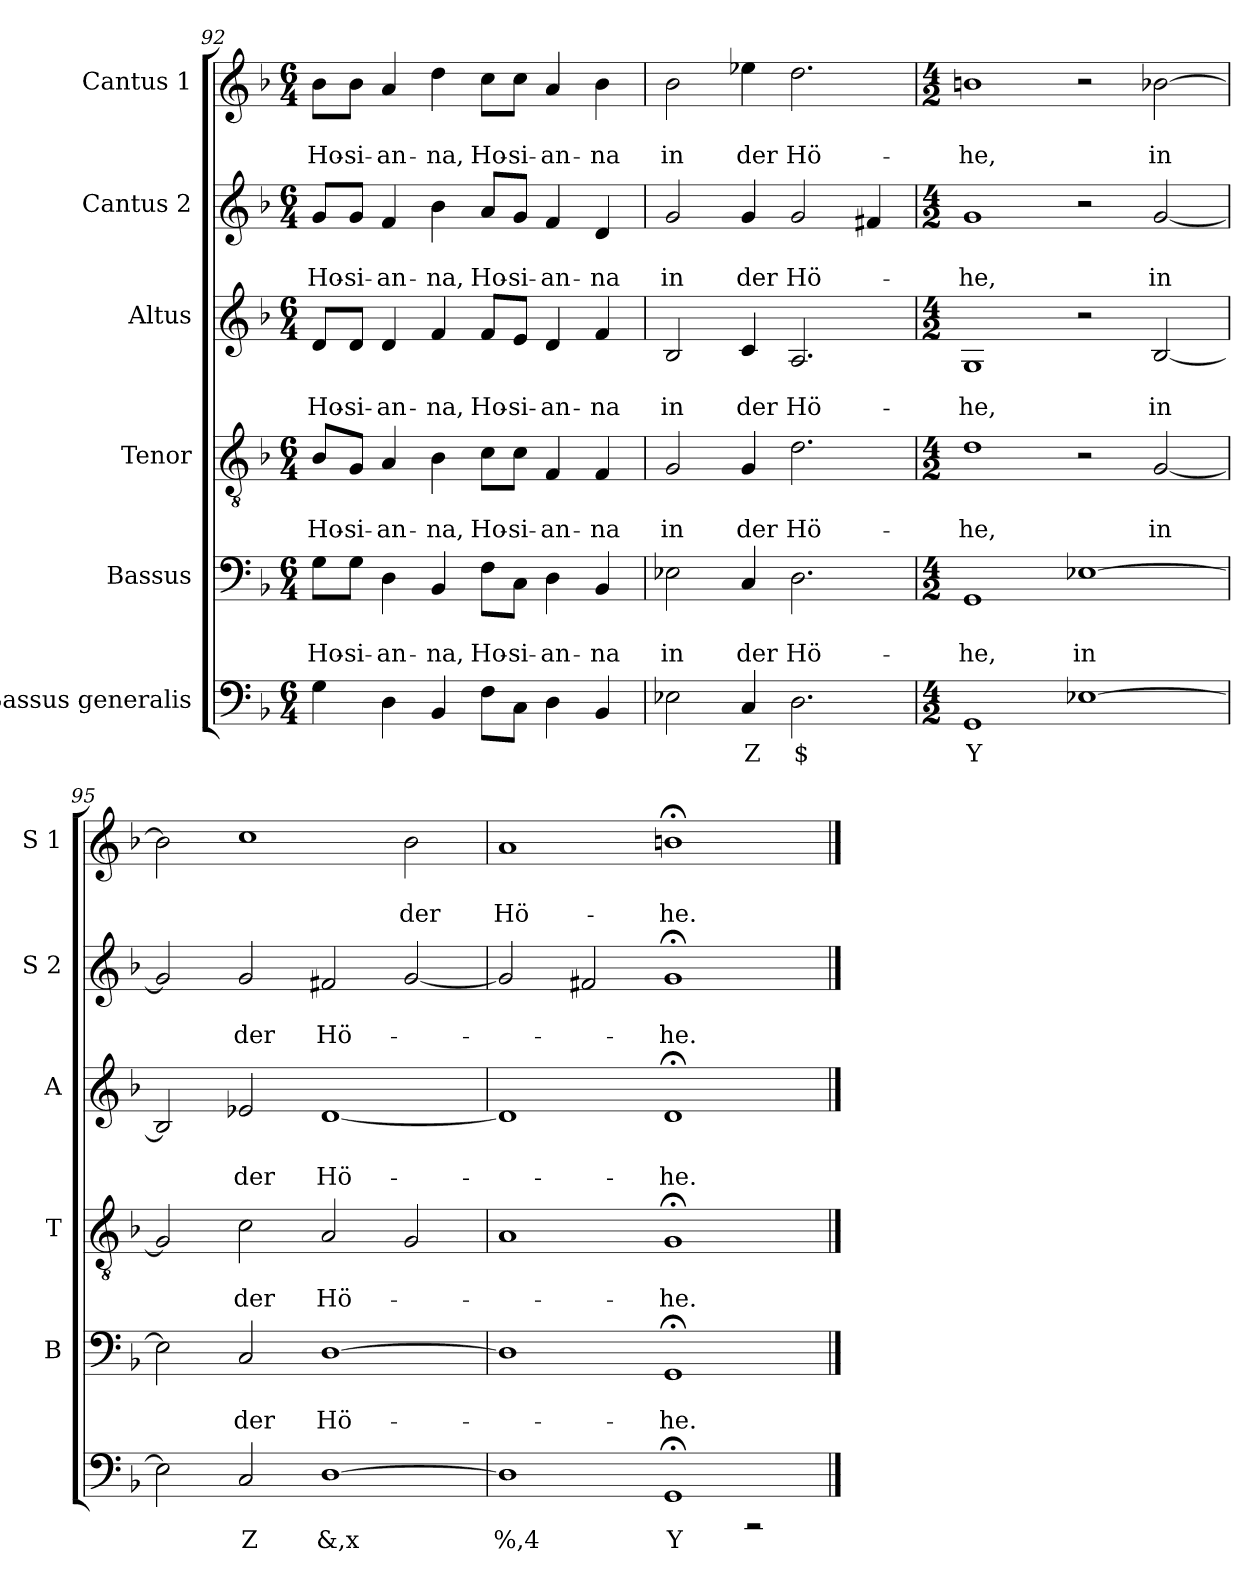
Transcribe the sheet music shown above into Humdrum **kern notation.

**kern	**text	**kern	**text	**text	**kern	**text	**text	**kern	**text	**text	**kern	**text	**text	**kern	**text	**text
*part6	*part6	*part5	*part5	*part5	*part4	*part4	*part4	*part3	*part3	*part3	*part2	*part2	*part2	*part1	*part1	*part1
*staff6	*staff6	*staff5	*staff5	*staff5	*staff4	*staff4	*staff4	*staff3	*staff3	*staff3	*staff2	*staff2	*staff2	*staff1	*staff1	*staff1
*I"Bassus generalis	*	*I"Bassus	*	*	*I"Tenor	*	*	*I"Altus	*	*	*I"Cantus 2	*	*	*I"Cantus 1	*	*
*	*	*I'B	*	*	*I'T	*	*	*I'A	*	*	*I'S 2	*	*	*I'S 1	*	*
!!LO:PB:g=z
*clefF4	*	*clefF4	*	*	*clefGv2	*	*	*clefG2	*	*	*clefG2	*	*	*clefG2	*	*
*k[b-]	*	*k[b-]	*	*	*k[b-]	*	*	*k[b-]	*	*	*k[b-]	*	*	*k[b-]	*	*
*F:	*	*F:	*	*	*F:	*	*	*F:	*	*	*F:	*	*	*F:	*	*
*M6/4	*	*M6/4	*	*	*M6/4	*	*	*M6/4	*	*	*M6/4	*	*	*M6/4	*	*
=92	=92	=92	=92	=92	=92	=92	=92	=92	=92	=92	=92	=92	=92	=92	=92	=92
!	!	!	!	!LO:LY:b	!	!	!LO:LY:b	!	!	!LO:LY:b	!	!	!LO:LY:b	!	!	!LO:LY:b
4G\	.	8G\L	.	Ho-	8B-/L	.	-Ho-	8d/L	.	Ho-	8g/L	.	Ho-	8b-\L	.	Ho-
!	!	!	!	!LO:LY:b	!	!	!LO:LY:b	!	!	!LO:LY:b	!	!	!LO:LY:b	!	!	!LO:LY:b
.	.	8G\J	.	-si-	8G/J	.	-si-	8d/J	.	-si-	8g/J	.	-si-	8b-\J	.	-si-
!	!	!	!	!LO:LY:b	!	!	!LO:LY:b	!	!	!LO:LY:b	!	!	!LO:LY:b	!	!	!LO:LY:b
4D\	.	4D\	.	-an-	4A/	.	-an-	4d/	.	-an-	4f/	.	-an-	4a/	.	-an-
!	!	!	!	!LO:LY:b	!	!	!LO:LY:b	!	!	!LO:LY:b	!	!	!LO:LY:b	!	!	!LO:LY:b
4BB-/	.	4BB-/	.	-na,	4B-\	.	na,	4f/	.	-na,	4b-\	.	-na,	4dd\	.	-na,
!	!	!	!	!LO:LY:b	!	!	!LO:LY:b	!	!	!LO:LY:b	!	!	!LO:LY:b	!	!	!LO:LY:b
8F\L	.	8F\L	.	Ho-	8c\L	.	-Ho-	8f/L	.	Ho-	8a/L	.	Ho-	8cc\L	.	Ho-
!	!	!	!	!LO:LY:b	!	!	!LO:LY:b	!	!	!LO:LY:b	!	!	!LO:LY:b	!	!	!LO:LY:b
8C\J	.	8C\J	.	-si-	8c\J	.	-si-	8e/J	.	-si-	8g/J	.	-si-	8cc\J	.	-si-
!	!	!	!	!LO:LY:b	!	!	!LO:LY:b	!	!	!LO:LY:b	!	!	!LO:LY:b	!	!	!LO:LY:b
4D\	.	4D\	.	-an-	4F/	.	-an-	4d/	.	-an-	4f/	.	-an-	4a/	.	-an-
!	!	!	!	!LO:LY:b	!	!	!LO:LY:b	!	!	!LO:LY:b	!	!	!LO:LY:b	!	!	!LO:LY:b
4BB-/	.	4BB-/	.	-na	4F/	.	na	4f/	.	-na	4d/	.	-na	4b-\	.	-na
=93	=93	=93	=93	=93	=93	=93	=93	=93	=93	=93	=93	=93	=93	=93	=93	=93
*^	*	*	*	*	*	*	*	*	*	*	*	*	*	*	*	*
!	!	!	!	!	!LO:LY:b	!	!	!LO:LY:b	!	!	!LO:LY:b	!	!	!LO:LY:b	!	!	!LO:LY:b
2E-X\	2ryy	.	2E-X\	.	in	2G/	.	in	2B-/	.	in	2g/	.	in	2b-\	.	in
!	!	!LO:LY:b	!	!	!LO:LY:b	!	!	!LO:LY:b	!	!	!LO:LY:b	!	!	!LO:LY:b	!	!	!LO:LY:b
4C/	4ryy	Z	4C/	.	der	4G/	.	der	4c/	.	der	4g/	.	der	4ee-X\	.	der
!	!	!LO:LY:b	!	!	!LO:LY:b	!	!	!LO:LY:b	!	!	!LO:LY:b	!	!	!LO:LY:b	!	!	!LO:LY:b
2.D\	2ryy	$	2.D\	.	Hö-	2.d\	.	-Hö-	2.A/	.	Hö-	2g/	.	Hö-	2.dd\	.	Hö-
!	!	!LO:LY:b	!	!	!	!	!	!	!	!	!	!	!	!	!	!	!
.	4ryy	X	.	.	.	.	.	.	.	.	.	4f#X/	.	.	.	.	.
*v	*v	*	*	*	*	*	*	*	*	*	*	*	*	*	*	*	*
=94	=94	=94	=94	=94	=94	=94	=94	=94	=94	=94	=94	=94	=94	=94	=94	=94
*M4/2	*	*M4/2	*	*	*M4/2	*	*	*M4/2	*	*	*M4/2	*	*	*M4/2	*	*
*^	*	*	*	*	*	*	*	*	*	*	*	*	*	*	*	*
!	!	!LO:LY:b	!	!	!LO:LY:b	!	!	!LO:LY:b	!	!	!LO:LY:b	!	!	!LO:LY:b	!	!	!LO:LY:b
*v	*v	*	*	*	*	*	*	*	*	*	*	*	*	*	*	*	*
1GG	Y	1GG	.	-he,	1d	.	-he,	1G	.	-he,	1g	.	-he,	1bn	.	-he,
!	!	!	!	!LO:LY:b	!	!	!	!	!	!	!	!	!	!	!	!
[1E-X	.	[1E-X	.	in	2r	.	.	2r	.	.	2r	.	.	2r	.	.
!	!	!	!	!	!	!	!LO:LY:b	!	!	!LO:LY:b	!	!	!LO:LY:b	!	!	!LO:LY:b
.	.	.	.	.	[2G/	.	in	[2B-/	.	in	[2g/	.	in	[2b-X\	.	in
!!LO:LB:g=z
=95	=95	=95	=95	=95	=95	=95	=95	=95	=95	=95	=95	=95	=95	=95	=95	=95
*^	*	*	*	*	*	*	*	*	*	*	*	*	*	*	*	*
2E-\]	2ryy	.	2E-\]	.	.	2G/]	.	.	2B-/]	.	.	2g/]	.	.	2b-\]	.	.
!	!	!LO:LY:b	!	!	!LO:LY:b	!	!	!LO:LY:b	!	!	!LO:LY:b	!	!	!LO:LY:b	!	!	!
2C/	2ryy	Z	2C/	.	der	2c\	.	der	2e-X/	.	der	2g/	.	der	1cc	.	.
!	!	!LO:LY:b	!	!	!LO:LY:b	!	!	!LO:LY:b	!	!	!LO:LY:b	!	!	!LO:LY:b	!	!	!
[1D	2ryy	&,x	[1D	.	Hö-	2A/	.	Hö-	[1d	.	Hö-	2f#X/	.	Hö-	.	.	.
!	!	!LO:LY:b	!	!	!	!	!	!	!	!	!	!	!	!	!	!	!LO:LY:b
.	2ryy	^,4	.	.	.	2G/	.	.	.	.	.	[2g/	.	.	2b-\	.	der
=96	=96	=96	=96	=96	=96	=96	=96	=96	=96	=96	=96	=96	=96	=96	=96	=96	=96
!	!	!LO:LY:b	!	!	!	!	!	!	!	!	!	!	!	!	!	!	!LO:LY:b
1D]	2ryy	%,4	1D]	.	.	1A	.	.	1d]	.	.	2g/]	.	.	1a	.	Hö-
!	!	!LO:LY:b	!	!	!	!	!	!	!	!	!	!	!	!	!	!	!
.	2ryy	x	.	.	.	.	.	.	.	.	.	2f#X/	.	.	.	.	.
!	!	!LO:LY:b	!	!	!LO:LY:b	!	!	!LO:LY:b	!	!	!LO:LY:b	!	!	!LO:LY:b	!	!	!LO:LY:b
1GG;<	2ryy	Y	1GG;<	.	-he.	1G;<	.	-he.	1d;<	.	-he.	1g;<	.	-he.	1bn;<	.	-he.
.	2r	.	.	.	.	.	.	.	.	.	.	.	.	.	.	.	.
*v	*v	*	*	*	*	*	*	*	*	*	*	*	*	*	*	*	*
==	==	==	==	==	==	==	==	==	==	==	==	==	==	==	==	==
*-	*-	*-	*-	*-	*-	*-	*-	*-	*-	*-	*-	*-	*-	*-	*-	*-
